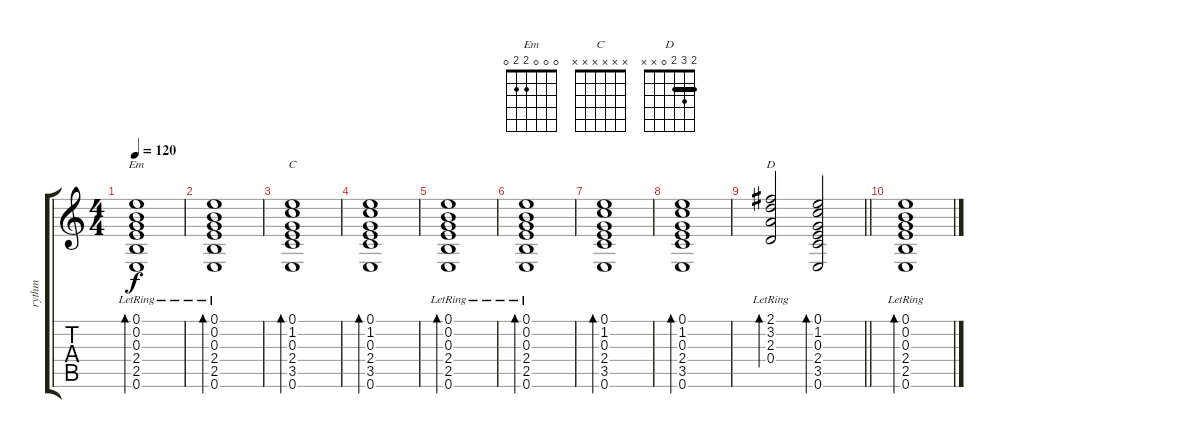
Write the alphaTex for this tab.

\track ("rythm" "rythm") {instrument acousticguitarsteel}
\staff {score tabs}
\tuning (E4 B3 G3 D3 A2 E2) {hide}
\chord ("Em" 0 0 0 2 2 0)
\chord ("C" x x x x x x)
\chord ("D" 2 3 2 0 x x) {barre 2}
\ts (4 4)
\tempo 120
\clef g2
\ks c
(0.1{lr} 0.2{lr} 0.3{lr} 2.4{lr} 2.5{lr} 0.6{lr}).1{bd 120 ch "Em" dy f} |
(0.1{lr} 0.2{lr} 0.3{lr} 2.4{lr} 2.5{lr} 0.6{lr}).1{bd 120} |
(0.1 1.2 0.3 2.4 3.5 0.6).1{bd 120 ch "C"} |
(0.1 1.2 0.3 2.4 3.5 0.6).1{bd 120} |
(0.1{lr} 0.2{lr} 0.3{lr} 2.4{lr} 2.5{lr} 0.6{lr}).1{bd 120} |
(0.1{lr} 0.2{lr} 0.3{lr} 2.4{lr} 2.5{lr} 0.6{lr}).1{bd 120} |
(0.1 1.2 0.3 2.4 3.5 0.6).1{bd 120} |
(0.1 1.2 0.3 2.4 3.5 0.6).1{bd 120} |
\barLineRight lightlight
(2.1{lr} 3.2{lr} 2.3{lr} 0.4{lr}).2{bd 120 ch "D"} (0.1 1.2 0.3 2.4 3.5 0.6).2{bd 120} |
(0.1{lr} 0.2{lr} 0.3{lr} 2.4{lr} 2.5{lr} 0.6{lr}).1{bd 120}
